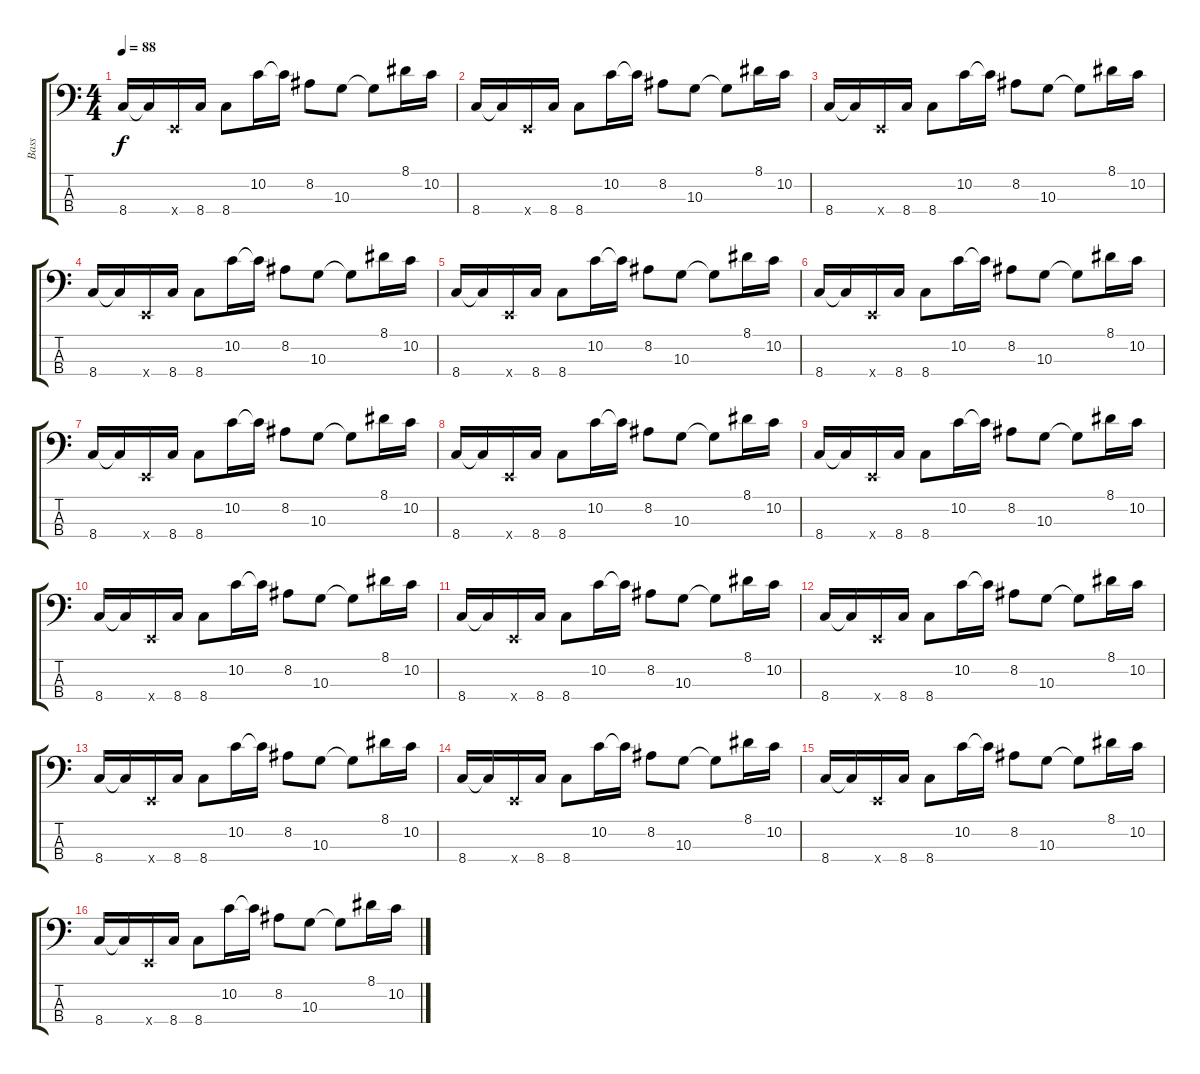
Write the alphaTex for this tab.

\track ("Bass" "Bass") {instrument electricbassfinger}
\staff {score tabs}
\tuning (G2 D2 A1 E1) {hide}
\ts (4 4)
\tempo 88
\clef f4
\ks c
8.4.16{dy f instrument electricbassfinger} 8.4{t}.16 0.4{x}.16 8.4.16 8.4.8 10.2.16 10.2{t}.16 8.2.8 10.3.8 10.3{t}.8 8.1.16 10.2.16 |
8.4.16 8.4{t}.16 0.4{x}.16 8.4.16 8.4.8 10.2.16 10.2{t}.16 8.2.8 10.3.8 10.3{t}.8 8.1.16 10.2.16 |
8.4.16 8.4{t}.16 0.4{x}.16 8.4.16 8.4.8 10.2.16 10.2{t}.16 8.2.8 10.3.8 10.3{t}.8 8.1.16 10.2.16 |
8.4.16 8.4{t}.16 0.4{x}.16 8.4.16 8.4.8 10.2.16 10.2{t}.16 8.2.8 10.3.8 10.3{t}.8 8.1.16 10.2.16 |
8.4.16 8.4{t}.16 0.4{x}.16 8.4.16 8.4.8 10.2.16 10.2{t}.16 8.2.8 10.3.8 10.3{t}.8 8.1.16 10.2.16 |
8.4.16 8.4{t}.16 0.4{x}.16 8.4.16 8.4.8 10.2.16 10.2{t}.16 8.2.8 10.3.8 10.3{t}.8 8.1.16 10.2.16 |
8.4.16 8.4{t}.16 0.4{x}.16 8.4.16 8.4.8 10.2.16 10.2{t}.16 8.2.8 10.3.8 10.3{t}.8 8.1.16 10.2.16 |
8.4.16 8.4{t}.16 0.4{x}.16 8.4.16 8.4.8 10.2.16 10.2{t}.16 8.2.8 10.3.8 10.3{t}.8 8.1.16 10.2.16 |
8.4.16 8.4{t}.16 0.4{x}.16 8.4.16 8.4.8 10.2.16 10.2{t}.16 8.2.8 10.3.8 10.3{t}.8 8.1.16 10.2.16 |
8.4.16 8.4{t}.16 0.4{x}.16 8.4.16 8.4.8 10.2.16 10.2{t}.16 8.2.8 10.3.8 10.3{t}.8 8.1.16 10.2.16 |
8.4.16 8.4{t}.16 0.4{x}.16 8.4.16 8.4.8 10.2.16 10.2{t}.16 8.2.8 10.3.8 10.3{t}.8 8.1.16 10.2.16 |
8.4.16 8.4{t}.16 0.4{x}.16 8.4.16 8.4.8 10.2.16 10.2{t}.16 8.2.8 10.3.8 10.3{t}.8 8.1.16 10.2.16 |
8.4.16 8.4{t}.16 0.4{x}.16 8.4.16 8.4.8 10.2.16 10.2{t}.16 8.2.8 10.3.8 10.3{t}.8 8.1.16 10.2.16 |
8.4.16 8.4{t}.16 0.4{x}.16 8.4.16 8.4.8 10.2.16 10.2{t}.16 8.2.8 10.3.8 10.3{t}.8 8.1.16 10.2.16 |
8.4.16 8.4{t}.16 0.4{x}.16 8.4.16 8.4.8 10.2.16 10.2{t}.16 8.2.8 10.3.8 10.3{t}.8 8.1.16 10.2.16 |
8.4.16 8.4{t}.16 0.4{x}.16 8.4.16 8.4.8 10.2.16 10.2{t}.16 8.2.8 10.3.8 10.3{t}.8 8.1.16 10.2.16
